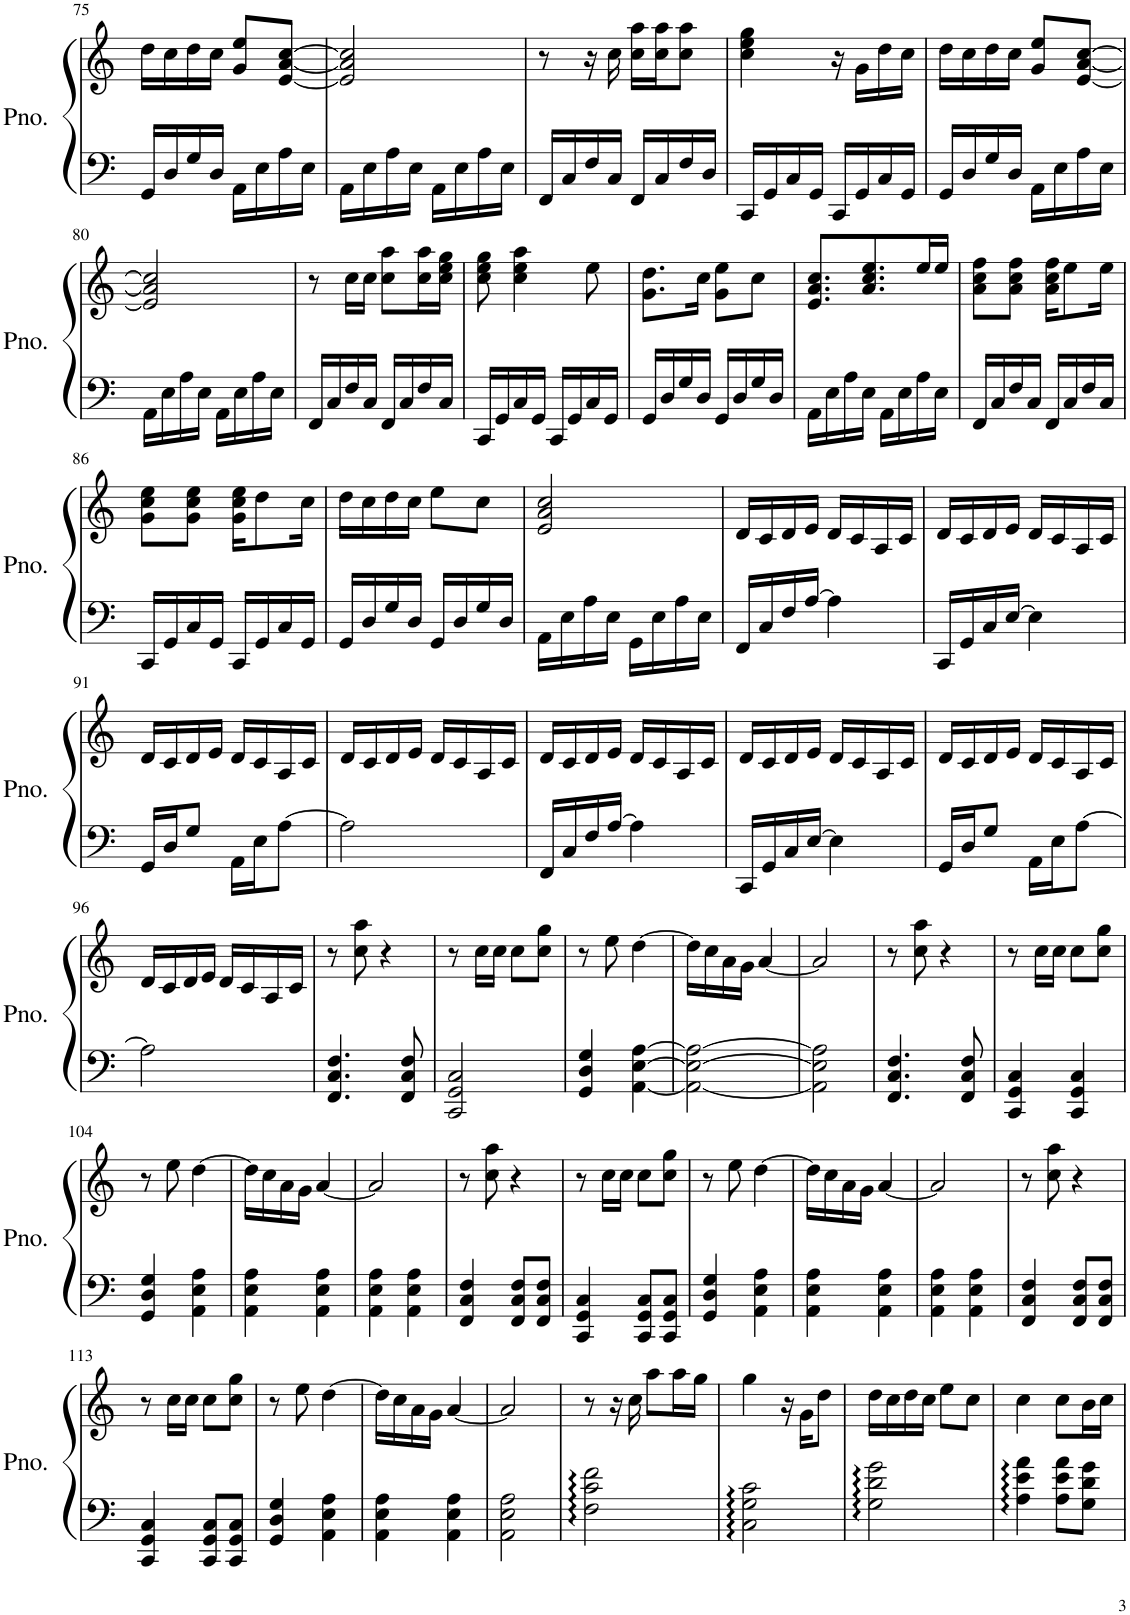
**kern	**kern
*part1	*part1
*staff2	*staff1
*I"Piano	*
*I'Pno.	*
!!LO:PB:g=z
*clefF4	*clefG2
*k[]	*k[]
*M2/4	*M2/4
=75	=75
16GG/LL	16dd\LL
16D/	16cc\
16G/	16dd\
16D/JJ	16cc\JJ
16AA\LL	8g/ 8ee/L
16E\	.
16A\	[8e/ [8a/ [8cc/J
16E\JJ	.
=76	=76
16AA\LL	2e/] 2a/] 2cc/]
16E\	.
16A\	.
16E\JJ	.
16AA\LL	.
16E\	.
16A\	.
16E\JJ	.
=77	=77
16FF/LL	8r
16C/	.
16F/	16r
16C/JJ	16cc\
16FF/LL	16cc\ 16aa\LL
16C/	16cc\ 16aa\J
16F/	8cc\ 8aa\J
16D/JJ	.
=78	=78
16CC/LL	4cc\ 4ee\ 4gg\
16GG/	.
16C/	.
16GG/JJ	.
16CC/LL	16r
16GG/	16g\LL
16C/	16dd\
16GG/JJ	16cc\JJ
=79	=79
16GG/LL	16dd\LL
16D/	16cc\
16G/	16dd\
16D/JJ	16cc\JJ
16AA\LL	8g/ 8ee/L
16E\	.
16A\	[8e/ [8a/ [8cc/J
16E\JJ	.
!!LO:LB:g=z
=80	=80
16AA\LL	2e/] 2a/] 2cc/]
16E\	.
16A\	.
16E\JJ	.
16AA\LL	.
16E\	.
16A\	.
16E\JJ	.
=81	=81
16FF/LL	8r
16C/	.
16F/	16cc\LL
16C/JJ	16cc\JJ
16FF/LL	8cc\ 8aa\L
16C/	.
16F/	16cc\ 16aa\L
16C/JJ	16cc\ 16ee\ 16gg\JJ
=82	=82
16CC/LL	8cc\ 8ee\ 8gg\
16GG/	.
16C/	4cc\ 4ee\ 4aa\
16GG/JJ	.
16CC/LL	.
16GG/	.
16C/	8ee\
16GG/JJ	.
=83	=83
16GG/LL	8.g\ 8.dd\L
16D/	.
16G/	.
16D/JJ	16cc\Jk
16GG/LL	8g\ 8ee\L
16D/	.
16G/	8cc\J
16D/JJ	.
=84	=84
16AA\LL	8.e/ 8.a/ 8.cc/L
16E\	.
16A\	.
16E\JJ	8.a/ 8.cc/ 8.ee/
16AA\LL	.
16E\	.
16A\	16ee/L
16E\JJ	16ee/JJ
=85	=85
16FF/LL	8a\ 8cc\ 8ff\L
16C/	.
16F/	8a\ 8cc\ 8ff\J
16C/JJ	.
16FF/LL	16a\ 16cc\ 16ff\KL
16C/	8ee\
16F/	.
16C/JJ	16ee\Jk
!!LO:LB:g=z
=86	=86
16CC/LL	8g\ 8cc\ 8ee\L
16GG/	.
16C/	8g\ 8cc\ 8ee\J
16GG/JJ	.
16CC/LL	16g\ 16cc\ 16ee\KL
16GG/	8dd\
16C/	.
16GG/JJ	16cc\Jk
=87	=87
16GG/LL	16dd\LL
16D/	16cc\
16G/	16dd\
16D/JJ	16cc\JJ
16GG/LL	8ee\L
16D/	.
16G/	8cc\J
16D/JJ	.
=88	=88
16AA\LL	2e/ 2a/ 2cc/
16E\	.
16A\	.
16E\JJ	.
16GG\LL	.
16E\	.
16A\	.
16E\JJ	.
=89	=89
16FF/LL	16d/LL
16C/	16c/
16F/	16d/
[16A/JJ	16e/JJ
4A\]	16d/LL
.	16c/
.	16A/
.	16c/JJ
=90	=90
16CC/LL	16d/LL
16GG/	16c/
16C/	16d/
[16E/JJ	16e/JJ
4E\]	16d/LL
.	16c/
.	16A/
.	16c/JJ
!!LO:LB:g=z
=91	=91
16GG/LL	16d/LL
16D/J	16c/
8G/J	16d/
.	16e/JJ
16AA\LL	16d/LL
16E\J	16c/
[8A\J	16A/
.	16c/JJ
=92	=92
2A\]	16d/LL
.	16c/
.	16d/
.	16e/JJ
.	16d/LL
.	16c/
.	16A/
.	16c/JJ
=93	=93
16FF/LL	16d/LL
16C/	16c/
16F/	16d/
[16A/JJ	16e/JJ
4A\]	16d/LL
.	16c/
.	16A/
.	16c/JJ
=94	=94
16CC/LL	16d/LL
16GG/	16c/
16C/	16d/
[16E/JJ	16e/JJ
4E\]	16d/LL
.	16c/
.	16A/
.	16c/JJ
=95	=95
16GG/LL	16d/LL
16D/J	16c/
8G/J	16d/
.	16e/JJ
16AA\LL	16d/LL
16E\J	16c/
[8A\J	16A/
.	16c/JJ
!!LO:LB:g=z
=96	=96
2A\]	16d/LL
.	16c/
.	16d/
.	16e/JJ
.	16d/LL
.	16c/
.	16A/
.	16c/JJ
=97	=97
4.FF/ 4.C/ 4.F/	8r
.	8cc\ 8aa\
.	4r
8FF/ 8C/ 8F/	.
=98	=98
2CC/ 2GG/ 2C/	8r
.	16cc\LL
.	16cc\JJ
.	8cc\L
.	8cc\ 8gg\J
=99	=99
4GG/ 4D/ 4G/	8r
.	8ee\
[4AA\ [4E\ [4A\	[4dd\
=100	=100
2AA\_ 2E\_ 2A\_	16dd\LL]
.	16cc\
.	16a\
.	16g\JJ
.	[4a/
=101	=101
2AA\] 2E\] 2A\]	2a/]
=102	=102
4.FF/ 4.C/ 4.F/	8r
.	8cc\ 8aa\
.	4r
8FF/ 8C/ 8F/	.
=103	=103
4CC/ 4GG/ 4C/	8r
.	16cc\LL
.	16cc\JJ
4CC/ 4GG/ 4C/	8cc\L
.	8cc\ 8gg\J
!!LO:LB:g=z
=104	=104
4GG/ 4D/ 4G/	8r
.	8ee\
4AA\ 4E\ 4A\	[4dd\
=105	=105
4AA\ 4E\ 4A\	16dd\LL]
.	16cc\
.	16a\
.	16g\JJ
4AA\ 4E\ 4A\	[4a/
=106	=106
4AA\ 4E\ 4A\	2a/]
4AA\ 4E\ 4A\	.
=107	=107
4FF/ 4C/ 4F/	8r
.	8cc\ 8aa\
8FF/ 8C/ 8F/L	4r
8FF/ 8C/ 8F/J	.
=108	=108
4CC/ 4GG/ 4C/	8r
.	16cc\LL
.	16cc\JJ
8CC/ 8GG/ 8C/L	8cc\L
8CC/ 8GG/ 8C/J	8cc\ 8gg\J
=109	=109
4GG/ 4D/ 4G/	8r
.	8ee\
4AA\ 4E\ 4A\	[4dd\
=110	=110
4AA\ 4E\ 4A\	16dd\LL]
.	16cc\
.	16a\
.	16g\JJ
4AA\ 4E\ 4A\	[4a/
=111	=111
4AA\ 4E\ 4A\	2a/]
4AA\ 4E\ 4A\	.
=112	=112
4FF/ 4C/ 4F/	8r
.	8cc\ 8aa\
8FF/ 8C/ 8F/L	4r
8FF/ 8C/ 8F/J	.
!!LO:LB:g=z
=113	=113
4CC/ 4GG/ 4C/	8r
.	16cc\LL
.	16cc\JJ
8CC/ 8GG/ 8C/L	8cc\L
8CC/ 8GG/ 8C/J	8cc\ 8gg\J
=114	=114
4GG/ 4D/ 4G/	8r
.	8ee\
4AA\ 4E\ 4A\	[4dd\
=115	=115
4AA\ 4E\ 4A\	16dd\LL]
.	16cc\
.	16a\
.	16g\JJ
4AA\ 4E\ 4A\	[4a/
=116	=116
2AA\ 2E\ 2A\	2a/]
=117	=117
2F\ 2c\ 2f\	8r
.	16r
.	16cc\
.	8aa\L
.	16aa\L
.	16gg\JJ
=118	=118
2C\ 2G\ 2c\	4gg\
.	16r
.	16g\KL
.	8dd\J
=119	=119
2G\ 2d\ 2g\	16dd\LL
.	16cc\
.	16dd\
.	16cc\JJ
.	8ee\L
.	8cc\J
=120	=120
4A\ 4e\ 4a\	4cc\
8A\ 8e\ 8a\L	8cc\L
8G\ 8d\ 8g\J	16b\L
.	16cc\JJ
=	=
*-	*-
